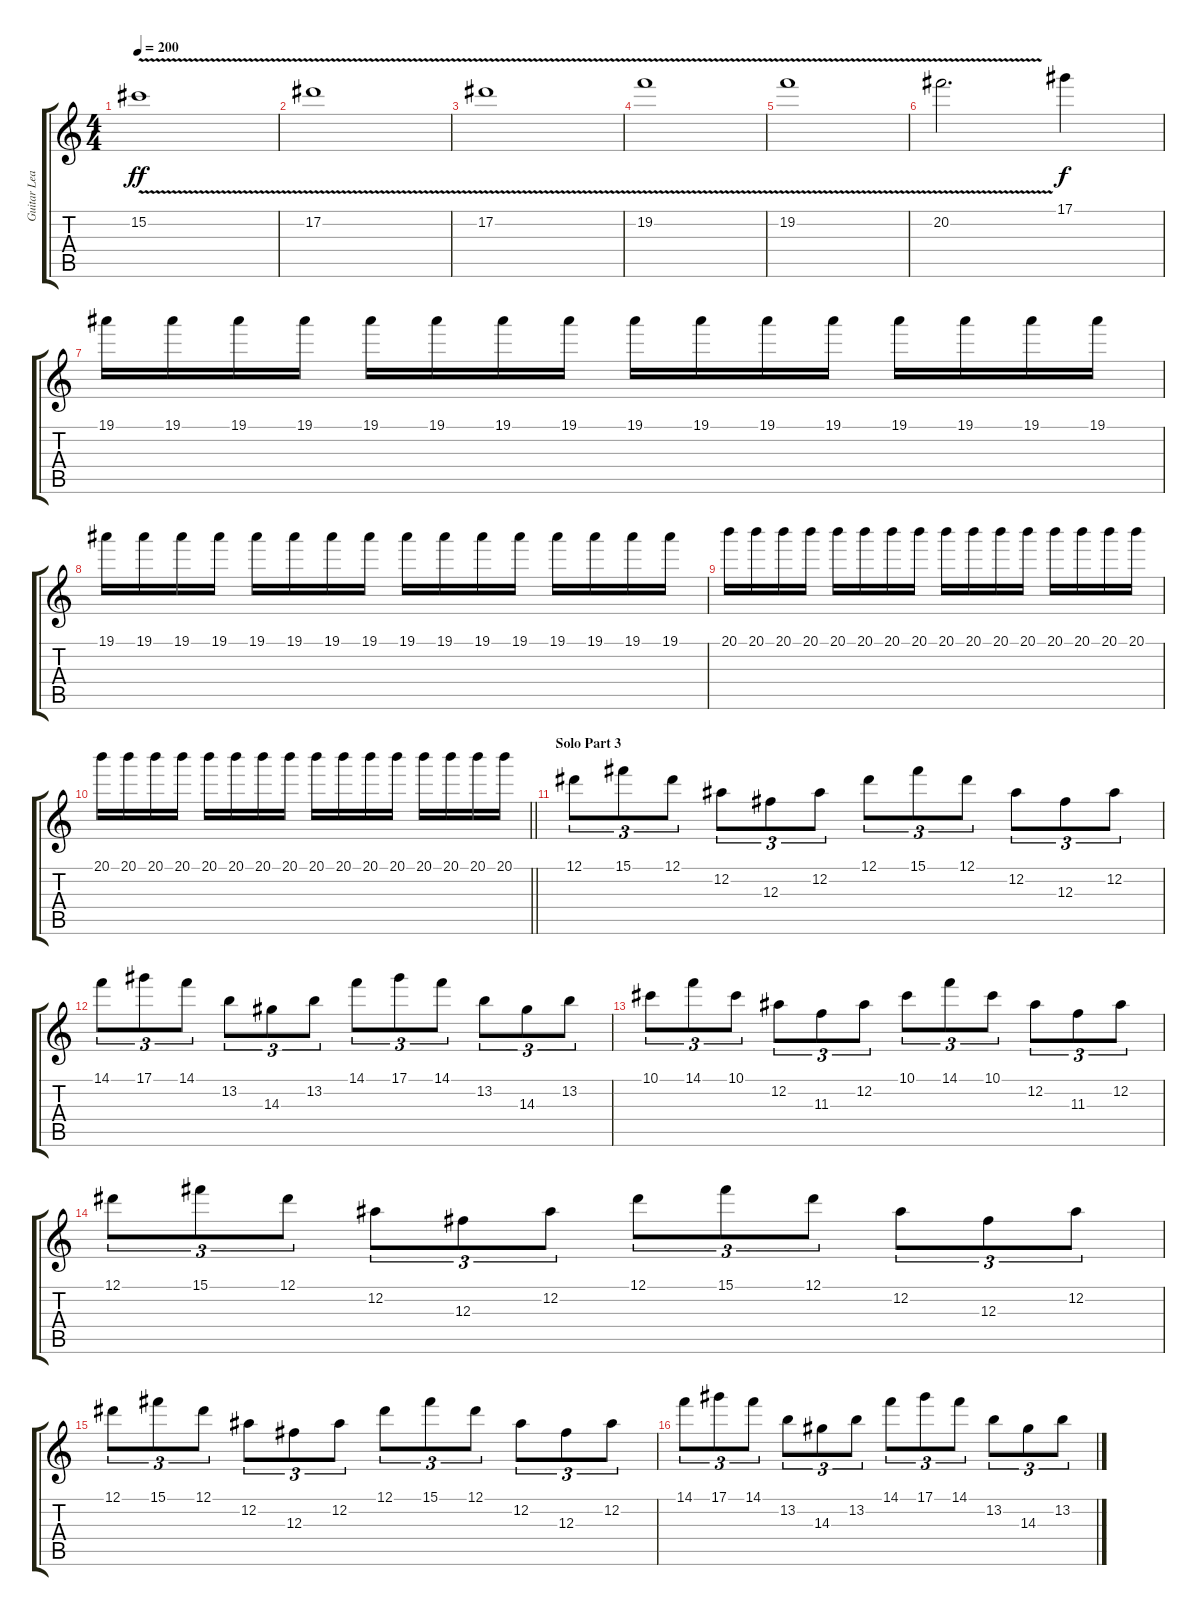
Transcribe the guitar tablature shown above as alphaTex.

\track ("Guitar Lead" "Guitar Lea") {instrument distortionguitar}
\staff {score tabs}
\tuning (Eb4 Bb3 Gb3 Db3 Ab2 Db2) {hide}
\ts (4 4)
\tempo 200
\clef g2
\ks c
15.2{v}.1{dy ff} |
17.2{v}.1 |
17.2{v}.1 |
19.2{v}.1 |
19.2{v}.1 |
20.2{v}.2{d} 17.1.4{dy f} |
19.1.16 19.1.16 19.1.16 19.1.16 19.1.16 19.1.16 19.1.16 19.1.16 19.1.16 19.1.16 19.1.16 19.1.16 19.1.16 19.1.16 19.1.16 19.1.16 |
19.1.16 19.1.16 19.1.16 19.1.16 19.1.16 19.1.16 19.1.16 19.1.16 19.1.16 19.1.16 19.1.16 19.1.16 19.1.16 19.1.16 19.1.16 19.1.16 |
20.1.16 20.1.16 20.1.16 20.1.16 20.1.16 20.1.16 20.1.16 20.1.16 20.1.16 20.1.16 20.1.16 20.1.16 20.1.16 20.1.16 20.1.16 20.1.16 |
\barLineRight lightlight
20.1.16 20.1.16 20.1.16 20.1.16 20.1.16 20.1.16 20.1.16 20.1.16 20.1.16 20.1.16 20.1.16 20.1.16 20.1.16 20.1.16 20.1.16 20.1.16 |
\section ("" "Solo Part 3")
12.1.8{tu (3 2) volume 14 balance 8} 15.1.8{tu (3 2)} 12.1.8{tu (3 2)} 12.2.8{tu (3 2)} 12.3.8{tu (3 2)} 12.2.8{tu (3 2)} 12.1.8{tu (3 2)} 15.1.8{tu (3 2)} 12.1.8{tu (3 2)} 12.2.8{tu (3 2)} 12.3.8{tu (3 2)} 12.2.8{tu (3 2)} |
14.1.8{tu (3 2)} 17.1.8{tu (3 2)} 14.1.8{tu (3 2)} 13.2.8{tu (3 2)} 14.3.8{tu (3 2)} 13.2.8{tu (3 2)} 14.1.8{tu (3 2)} 17.1.8{tu (3 2)} 14.1.8{tu (3 2)} 13.2.8{tu (3 2)} 14.3.8{tu (3 2)} 13.2.8{tu (3 2)} |
10.1.8{tu (3 2)} 14.1.8{tu (3 2)} 10.1.8{tu (3 2)} 12.2.8{tu (3 2)} 11.3.8{tu (3 2)} 12.2.8{tu (3 2)} 10.1.8{tu (3 2)} 14.1.8{tu (3 2)} 10.1.8{tu (3 2)} 12.2.8{tu (3 2)} 11.3.8{tu (3 2)} 12.2.8{tu (3 2)} |
12.1.8{tu (3 2)} 15.1.8{tu (3 2)} 12.1.8{tu (3 2)} 12.2.8{tu (3 2)} 12.3.8{tu (3 2)} 12.2.8{tu (3 2)} 12.1.8{tu (3 2)} 15.1.8{tu (3 2)} 12.1.8{tu (3 2)} 12.2.8{tu (3 2)} 12.3.8{tu (3 2)} 12.2.8{tu (3 2)} |
12.1.8{tu (3 2)} 15.1.8{tu (3 2)} 12.1.8{tu (3 2)} 12.2.8{tu (3 2)} 12.3.8{tu (3 2)} 12.2.8{tu (3 2)} 12.1.8{tu (3 2)} 15.1.8{tu (3 2)} 12.1.8{tu (3 2)} 12.2.8{tu (3 2)} 12.3.8{tu (3 2)} 12.2.8{tu (3 2)} |
14.1.8{tu (3 2)} 17.1.8{tu (3 2)} 14.1.8{tu (3 2)} 13.2.8{tu (3 2)} 14.3.8{tu (3 2)} 13.2.8{tu (3 2)} 14.1.8{tu (3 2)} 17.1.8{tu (3 2)} 14.1.8{tu (3 2)} 13.2.8{tu (3 2)} 14.3.8{tu (3 2)} 13.2.8{tu (3 2)}
